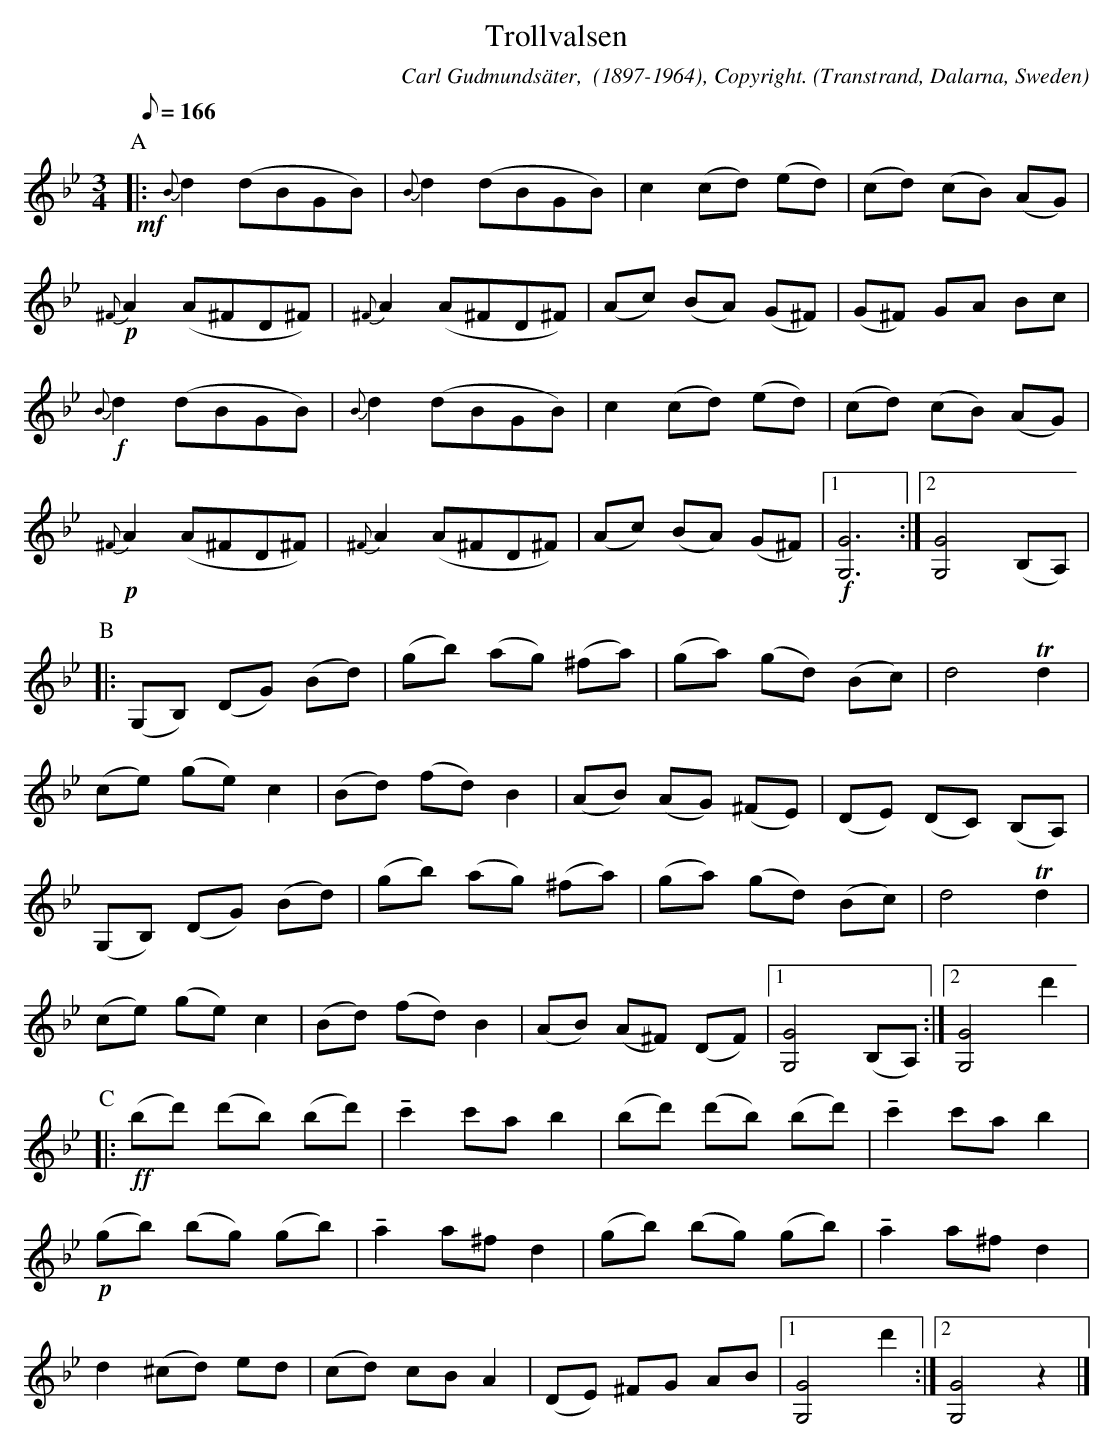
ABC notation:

X:1
T: Trollvalsen
O: Transtrand, Dalarna, Sweden
M: 3/4
C: Carl Gudmundsäter,  (1897-1964), Copyright.
Q:166 Allegro
K: Gm
P:A
+mf+ |: {B}d2 (dBGB) | {B}d2 (dBGB) | c2 (cd) (ed) | (cd) (cB) (AG) |
+p+ {^F}A2 (A^FD^F) | {^F}A2 (A^FD^F) | (Ac) (BA) (G^F) | (G^F) GA Bc |
+f+ {B}d2 (dBGB) | {B}d2 (dBGB) |  c2 (cd) (ed) | (cd) (cB) (AG) |
+p+ {^F}A2 (A^FD^F) | {^F}A2 (A^FD^F) | (Ac) (BA) (G^F) |1 +f+ [G6G,6] :|2 [G4G,4] (B,A,)|
P:B
|: (G,B,) (DG) (Bd) | (gb) (ag) (^fa) | (ga) (gd) (Bc) | d4 Td2 |
(ce) (ge) c2 | (Bd) (fd) B2 | (AB) (AG) (^FE) | (DE) (DC) (B,A,) |
(G,B,) (DG) (Bd) | (gb) (ag) (^fa) | (ga) (gd) (Bc) | d4 Td2 |
(ce) (ge) c2 | (Bd) (fd) B2 | (AB) (A^F) (DF) |1 [G4G,4] (B,A,) :|2 [G4G,4] d'2|
P:C
|: +ff+ (bd') (d'b) (bd') | !tenuto!c'2 c'a b2 | (bd') (d'b) (bd') | !tenuto! c'2 c'a b2 |
+p+ (gb) (bg) (gb) | !tenuto! a2 a^f d2 | (gb) (bg) (gb) | !tenuto! a2 a^f d2 |
d2 (^cd) ed | (cd) cB A2 | (DE) ^FG AB |1 [G4G,4] d'2 :|2 [G4G,4] z2 |]
